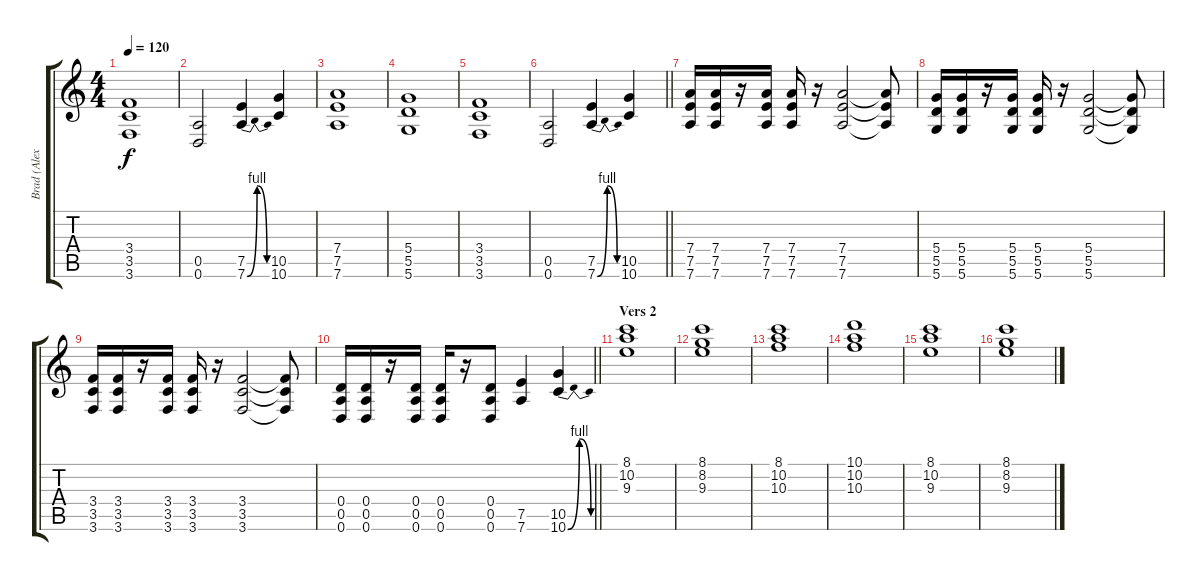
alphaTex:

\track ("Brad (Alexey M arancher)" "Brad (Alex") {instrument distortionguitar}
\staff {score tabs}
\tuning (E4 B3 G3 D3 A2 D2) {hide}
\ts (4 4)
\tempo 120
\clef g2
\ks c
(3.4 3.5 3.6).1{dy f} |
(0.5 0.6).2 (7.5 7.6{be (bendrelease 0 0 15 4 50 4 60 0)}).4 (10.5 10.6).4 |
(7.4 7.5 7.6).1{instrument distortionguitar} |
(5.4 5.5 5.6).1 |
(3.4 3.5 3.6).1 |
\barLineRight lightlight
(0.5 0.6).2 (7.5 7.6{be (bendrelease 0 0 15 4 50 4 60 0)}).4 (10.5 10.6).4 |
(7.4 7.5 7.6).16 (7.4 7.5 7.6).16 r.16 (7.4 7.5 7.6).16 (7.4 7.5 7.6).16 r.16 (7.4 7.5 7.6).2 (7.4{t} 7.5{t} 7.6{t}).8 |
(5.4 5.5 5.6).16 (5.4 5.5 5.6).16 r.16 (5.4 5.5 5.6).16 (5.4 5.5 5.6).16 r.16 (5.4 5.5 5.6).2 (5.4{t} 5.5{t} 5.6{t}).8 |
(3.4 3.5 3.6).16 (3.4 3.5 3.6).16 r.16 (3.4 3.5 3.6).16 (3.4 3.5 3.6).16 r.16 (3.4 3.5 3.6).2 (3.4{t} 3.5{t} 3.6{t}).8 |
\barLineRight lightlight
(0.4 0.5 0.6).16 (0.4 0.5 0.6).16 r.16 (0.4 0.5 0.6).16 (0.4 0.5 0.6).16 r.16 (0.4 0.5 0.6).8 (7.5 7.6).4 (10.5 10.6{be (bendrelease 0 0 15 4 50 4 60 0)}).4 |
\section ("" "Vers 2")
(8.1 10.2 9.3).1{instrument vibraphone} |
(8.1 8.2 9.3).1 |
(8.1 10.2 10.3).1 |
(10.1 10.2 10.3).1 |
(8.1 10.2 9.3).1 |
(8.1 8.2 9.3).1
